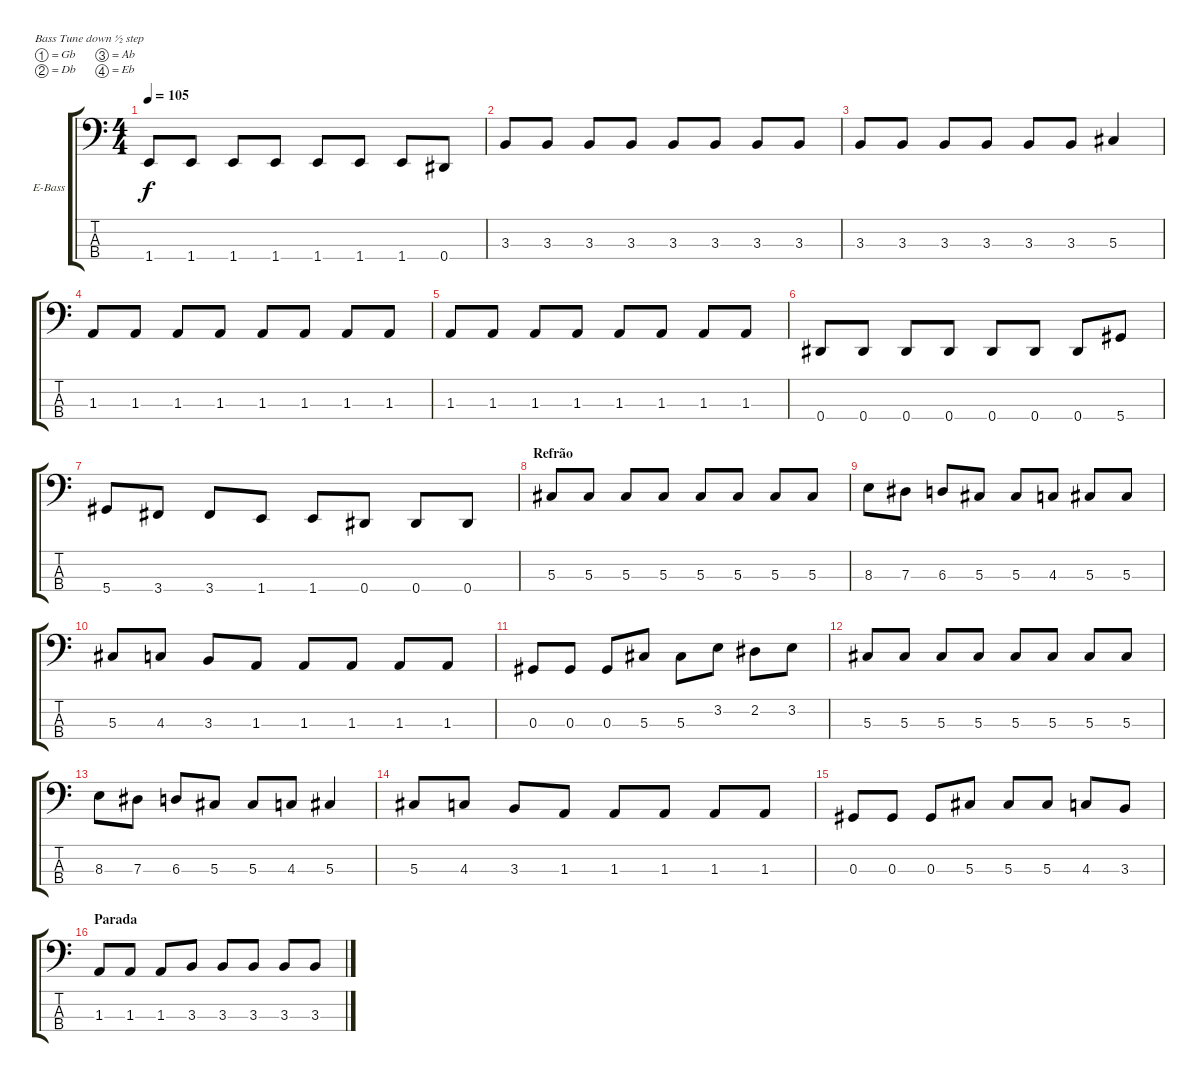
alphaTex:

\bracketExtendMode groupsimilarinstruments
\firstSystemTrackNameOrientation horizontal
\otherSystemsTrackNameOrientation horizontal
\track ("Baixo" "E-Bass") {instrument electricbasspick}
\staff {score tabs}
\tuning (Gb2 Db2 Ab1 Eb1)
\ts (4 4)
\tempo 105
\clef f4
\ks c
1.4.8{dy f} 1.4.8 1.4.8 1.4.8 1.4.8 1.4.8 1.4.8 0.4.8 |
3.3.8 3.3.8 3.3.8 3.3.8 3.3.8 3.3.8 3.3.8 3.3.8 |
3.3.8 3.3.8 3.3.8 3.3.8 3.3.8 3.3.8 5.3.4 |
1.3.8 1.3.8 1.3.8 1.3.8 1.3.8 1.3.8 1.3.8 1.3.8 |
1.3.8 1.3.8 1.3.8 1.3.8 1.3.8 1.3.8 1.3.8 1.3.8 |
0.4.8 0.4.8 0.4.8 0.4.8 0.4.8 0.4.8 0.4.8 5.4.8 |
5.4.8 3.4.8 3.4.8 1.4.8 1.4.8 0.4.8 0.4.8 0.4.8 |
\section ("" "Refrão")
5.3.8 5.3.8 5.3.8 5.3.8 5.3.8 5.3.8 5.3.8 5.3.8 |
8.3.8 7.3.8 6.3.8 5.3.8 5.3.8 4.3.8 5.3.8 5.3.8 |
5.3.8 4.3.8 3.3.8 1.3.8 1.3.8 1.3.8 1.3.8 1.3.8 |
0.3.8 0.3.8 0.3.8 5.3.8 5.3.8 3.2.8 2.2.8 3.2.8 |
5.3.8 5.3.8 5.3.8 5.3.8 5.3.8 5.3.8 5.3.8 5.3.8 |
8.3.8 7.3.8 6.3.8 5.3.8 5.3.8 4.3.8 5.3.4 |
5.3.8 4.3.8 3.3.8 1.3.8 1.3.8 1.3.8 1.3.8 1.3.8 |
0.3.8 0.3.8 0.3.8 5.3.8 5.3.8 5.3.8 4.3.8 3.3.8 |
\section ("" "Parada")
1.3.8 1.3.8 1.3.8 3.3.8 3.3.8 3.3.8 3.3.8 3.3.8
